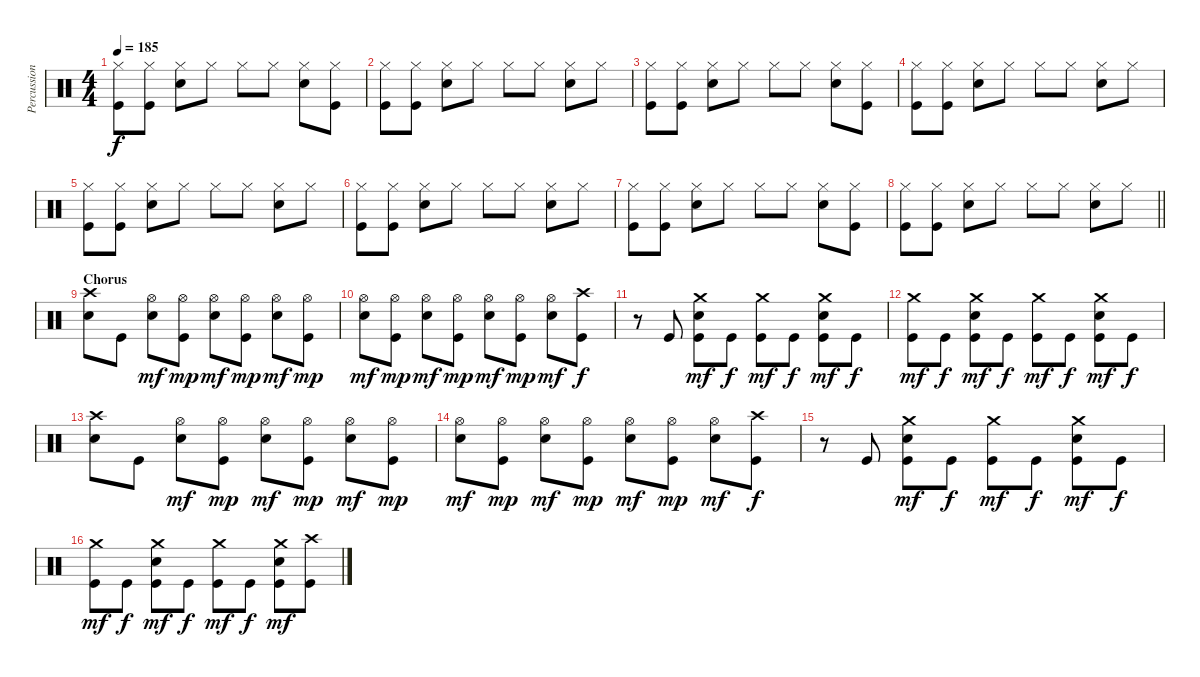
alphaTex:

\track ("Percussions" "Percussion") {instrument percussion}
\staff {score}
\articulation defaults
\ts (4 4)
\tempo 185
\clef neutral
\ks c
("Kick (hit)" "Hi-Hat (closed)").8{dy f} ("Kick (hit)" "Hi-Hat (closed)").8 ("Electric Snare (hit)" "Hi-Hat (closed)").8 "Hi-Hat (closed)".8 "Hi-Hat (closed)".8 "Hi-Hat (closed)".8 ("Electric Snare (hit)" "Hi-Hat (closed)").8 ("Kick (hit)" "Hi-Hat (closed)").8 |
("Kick (hit)" "Hi-Hat (closed)").8 ("Kick (hit)" "Hi-Hat (closed)").8 ("Electric Snare (hit)" "Hi-Hat (closed)").8 "Hi-Hat (closed)".8 "Hi-Hat (closed)".8 "Hi-Hat (closed)".8 ("Electric Snare (hit)" "Hi-Hat (closed)").8 "Hi-Hat (closed)".8 |
("Kick (hit)" "Hi-Hat (closed)").8 ("Kick (hit)" "Hi-Hat (closed)").8 ("Electric Snare (hit)" "Hi-Hat (closed)").8 "Hi-Hat (closed)".8 "Hi-Hat (closed)".8 "Hi-Hat (closed)".8 ("Electric Snare (hit)" "Hi-Hat (closed)").8 ("Kick (hit)" "Hi-Hat (closed)").8 |
("Kick (hit)" "Hi-Hat (closed)").8 ("Kick (hit)" "Hi-Hat (closed)").8 ("Electric Snare (hit)" "Hi-Hat (closed)").8 "Hi-Hat (closed)".8 "Hi-Hat (closed)".8 "Hi-Hat (closed)".8 ("Electric Snare (hit)" "Hi-Hat (closed)").8 "Hi-Hat (closed)".8 |
("Kick (hit)" "Hi-Hat (closed)").8 ("Kick (hit)" "Hi-Hat (closed)").8 ("Electric Snare (hit)" "Hi-Hat (closed)").8 "Hi-Hat (closed)".8 "Hi-Hat (closed)".8 "Hi-Hat (closed)".8 ("Electric Snare (hit)" "Hi-Hat (closed)").8 "Hi-Hat (closed)".8 |
("Kick (hit)" "Hi-Hat (closed)").8 ("Kick (hit)" "Hi-Hat (closed)").8 ("Electric Snare (hit)" "Hi-Hat (closed)").8 "Hi-Hat (closed)".8 "Hi-Hat (closed)".8 "Hi-Hat (closed)".8 ("Electric Snare (hit)" "Hi-Hat (closed)").8 "Hi-Hat (closed)".8 |
("Kick (hit)" "Hi-Hat (closed)").8 ("Kick (hit)" "Hi-Hat (closed)").8 ("Electric Snare (hit)" "Hi-Hat (closed)").8 "Hi-Hat (closed)".8 "Hi-Hat (closed)".8 "Hi-Hat (closed)".8 ("Electric Snare (hit)" "Hi-Hat (closed)").8 ("Kick (hit)" "Hi-Hat (closed)").8 |
\barLineRight lightlight
("Kick (hit)" "Hi-Hat (closed)").8 ("Kick (hit)" "Hi-Hat (closed)").8 ("Electric Snare (hit)" "Hi-Hat (closed)").8 "Hi-Hat (closed)".8 "Hi-Hat (closed)".8 "Hi-Hat (closed)".8 ("Electric Snare (hit)" "Hi-Hat (closed)").8 "Hi-Hat (closed)".8 |
\section ("" "Chorus")
("Electric Snare (hit)" "Crash high (hit)").8 "Kick (hit)".8 ("Electric Snare (hit)" "Hi-Hat (open)").8{dy mf} ("Kick (hit)" "Hi-Hat (open)").8{dy mp} ("Electric Snare (hit)" "Hi-Hat (open)").8{dy mf} ("Kick (hit)" "Hi-Hat (open)").8{dy mp} ("Electric Snare (hit)" "Hi-Hat (open)").8{dy mf} ("Kick (hit)" "Hi-Hat (open)").8{dy mp} |
("Electric Snare (hit)" "Hi-Hat (open)").8{dy mf} ("Kick (hit)" "Hi-Hat (open)").8{dy mp} ("Electric Snare (hit)" "Hi-Hat (open)").8{dy mf} ("Kick (hit)" "Hi-Hat (open)").8{dy mp} ("Electric Snare (hit)" "Hi-Hat (open)").8{dy mf} ("Kick (hit)" "Hi-Hat (open)").8{dy mp} ("Electric Snare (hit)" "Hi-Hat (open)").8{dy mf} ("Kick (hit)" "Crash high (hit)").8{dy f} |
r.8 "Kick (hit)".8 ("Kick (hit)" "Electric Snare (hit)" "Crash medium (hit)").8{dy mf} "Kick (hit)".8{dy f} ("Kick (hit)" "Crash medium (hit)").8{dy mf} "Kick (hit)".8{dy f} ("Kick (hit)" "Electric Snare (hit)" "Crash medium (hit)").8{dy mf} "Kick (hit)".8{dy f} |
("Kick (hit)" "Crash medium (hit)").8{dy mf} "Kick (hit)".8{dy f} ("Kick (hit)" "Electric Snare (hit)" "Crash medium (hit)").8{dy mf} "Kick (hit)".8{dy f} ("Kick (hit)" "Crash medium (hit)").8{dy mf} "Kick (hit)".8{dy f} ("Kick (hit)" "Electric Snare (hit)" "Crash medium (hit)").8{dy mf} "Kick (hit)".8{dy f} |
("Electric Snare (hit)" "Crash high (hit)").8 "Kick (hit)".8 ("Electric Snare (hit)" "Hi-Hat (open)").8{dy mf} ("Kick (hit)" "Hi-Hat (open)").8{dy mp} ("Electric Snare (hit)" "Hi-Hat (open)").8{dy mf} ("Kick (hit)" "Hi-Hat (open)").8{dy mp} ("Electric Snare (hit)" "Hi-Hat (open)").8{dy mf} ("Kick (hit)" "Hi-Hat (open)").8{dy mp} |
("Electric Snare (hit)" "Hi-Hat (open)").8{dy mf} ("Kick (hit)" "Hi-Hat (open)").8{dy mp} ("Electric Snare (hit)" "Hi-Hat (open)").8{dy mf} ("Kick (hit)" "Hi-Hat (open)").8{dy mp} ("Electric Snare (hit)" "Hi-Hat (open)").8{dy mf} ("Kick (hit)" "Hi-Hat (open)").8{dy mp} ("Electric Snare (hit)" "Hi-Hat (open)").8{dy mf} ("Kick (hit)" "Crash high (hit)").8{dy f} |
r.8 "Kick (hit)".8 ("Kick (hit)" "Electric Snare (hit)" "Crash medium (hit)").8{dy mf} "Kick (hit)".8{dy f} ("Kick (hit)" "Crash medium (hit)").8{dy mf} "Kick (hit)".8{dy f} ("Kick (hit)" "Electric Snare (hit)" "Crash medium (hit)").8{dy mf} "Kick (hit)".8{dy f} |
("Kick (hit)" "Crash medium (hit)").8{dy mf} "Kick (hit)".8{dy f} ("Kick (hit)" "Electric Snare (hit)" "Crash medium (hit)").8{dy mf} "Kick (hit)".8{dy f} ("Kick (hit)" "Crash medium (hit)").8{dy mf} "Kick (hit)".8{dy f} ("Kick (hit)" "Electric Snare (hit)" "Crash medium (hit)").8{dy mf} ("Kick (hit)" "Crash high (hit)").8
